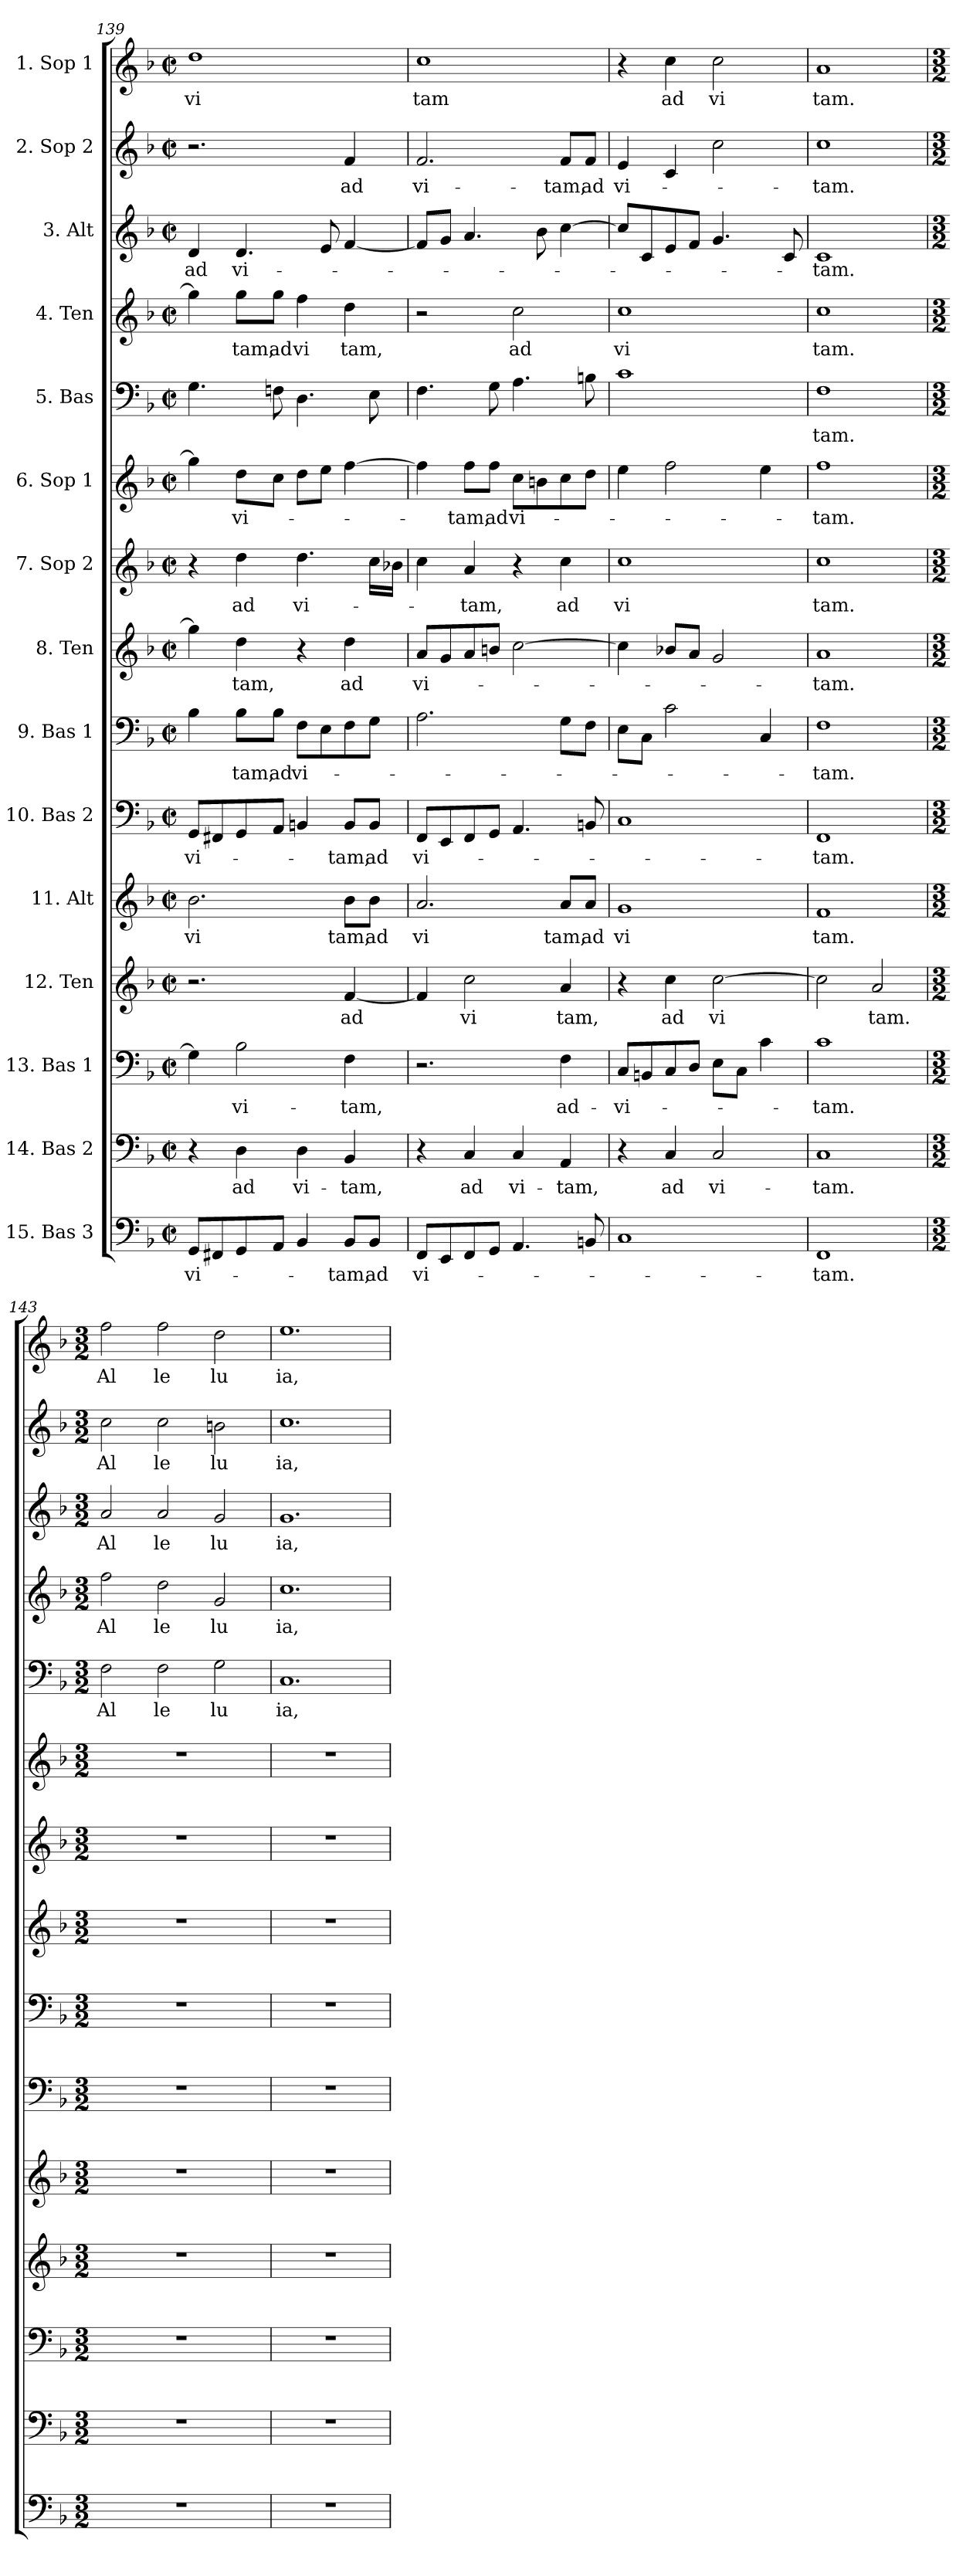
**kern	**text	**kern	**text	**kern	**text	**kern	**text	**kern	**text	**kern	**text	**kern	**text	**kern	**text	**kern	**text	**kern	**text	**kern	**text	**kern	**text	**kern	**text	**kern	**text	**kern	**text
*part15	*part15	*part14	*part14	*part13	*part13	*part12	*part12	*part11	*part11	*part10	*part10	*part9	*part9	*part8	*part8	*part7	*part7	*part6	*part6	*part5	*part5	*part4	*part4	*part3	*part3	*part2	*part2	*part1	*part1
*staff15	*staff15	*staff14	*staff14	*staff13	*staff13	*staff12	*staff12	*staff11	*staff11	*staff10	*staff10	*staff9	*staff9	*staff8	*staff8	*staff7	*staff7	*staff6	*staff6	*staff5	*staff5	*staff4	*staff4	*staff3	*staff3	*staff2	*staff2	*staff1	*staff1
*I"15. Bas 3	*	*I"14. Bas 2	*	*I"13. Bas 1	*	*I"12. Ten	*	*I"11. Alt	*	*I"10. Bas 2	*	*I"9. Bas 1	*	*I"8. Ten	*	*I"7. Sop 2	*	*I"6. Sop 1	*	*I"5. Bas	*	*I"4. Ten	*	*I"3. Alt	*	*I"2. Sop 2	*	*I"1. Sop 1	*
*clefF4	*	*clefF4	*	*clefF4	*	*clefG2	*	*clefG2	*	*clefF4	*	*clefF4	*	*clefG2	*	*clefG2	*	*clefG2	*	*clefF4	*	*clefG2	*	*clefG2	*	*clefG2	*	*clefG2	*
*k[b-]	*	*k[b-]	*	*k[b-]	*	*k[b-]	*	*k[b-]	*	*k[b-]	*	*k[b-]	*	*k[b-]	*	*k[b-]	*	*k[b-]	*	*k[b-]	*	*k[b-]	*	*k[b-]	*	*k[b-]	*	*k[b-]	*
*F:	*	*F:	*	*F:	*	*F:	*	*F:	*	*F:	*	*F:	*	*F:	*	*F:	*	*F:	*	*F:	*	*F:	*	*F:	*	*F:	*	*F:	*
*M2/2	*	*M2/2	*	*M2/2	*	*M2/2	*	*M2/2	*	*M2/2	*	*M2/2	*	*M2/2	*	*M2/2	*	*M2/2	*	*M2/2	*	*M2/2	*	*M2/2	*	*M2/2	*	*M2/2	*
*met(c|)	*	*met(c|)	*	*met(c|)	*	*met(c|)	*	*met(c|)	*	*met(c|)	*	*met(c|)	*	*met(c|)	*	*met(c|)	*	*met(c|)	*	*met(c|)	*	*met(c|)	*	*met(c|)	*	*met(c|)	*	*met(c|)	*
=139	=139	=139	=139	=139	=139	=139	=139	=139	=139	=139	=139	=139	=139	=139	=139	=139	=139	=139	=139	=139	=139	=139	=139	=139	=139	=139	=139	=139	=139
!	!LO:LY:b:cj	!	!	!	!	!	!	!	!LO:LY:b:cj	!	!LO:LY:b:cj	!	!	!	!	!	!	!	!	!	!	!	!	!	!LO:LY:b:cj	!	!	!	!LO:LY:b:cj
8GG/L	vi-	4r	.	4G\]	.	2.r	.	2.b-\	vi	8GG/L	vi-	4B-\	.	4gg\]	.	4r	.	4gg\]	.	4.G\	.	4gg\]	.	4d/	ad	2.r	.	1dd	vi
8FF#X/	.	.	.	.	.	.	.	.	.	8FF#X/	.	.	.	.	.	.	.	.	.	.	.	.	.	.	.	.	.	.	.
!	!	!	!LO:LY:b:cj	!	!LO:LY:b:cj	!	!	!	!	!	!	!	!LO:LY:b:cj	!	!LO:LY:b:cj	!	!LO:LY:b:cj	!	!LO:LY:b:cj	!	!	!	!LO:LY:b:cj	!	!LO:LY:b:cj	!	!	!	!
8GG/	.	4D\	ad	2B-\	vi-	.	.	.	.	8GG/	.	8B-\L	-tam,	4dd\	-tam,	4dd\	ad	8dd\L	vi-	.	.	8gg\L	tam,	4.d/	vi-	.	.	.	.
!	!	!	!	!	!	!	!	!	!	!	!	!	!LO:LY:b:cj	!	!	!	!	!	!	!	!	!	!LO:LY:b:cj	!	!	!	!	!	!
8AA/J	.	.	.	.	.	.	.	.	.	8AA/J	.	8B-\J	ad	.	.	.	.	8cc\J	.	8Fn\	.	8gg\J	ad	.	.	.	.	.	.
!	!	!	!LO:LY:b:cj	!	!	!	!	!	!	!	!	!	!LO:LY:b:cj	!	!	!	!LO:LY:b:cj	!	!	!	!	!	!LO:LY:b:cj	!	!	!	!	!	!
4BB-/	.	4D\	vi-	.	.	.	.	.	.	4BBn/	.	8F\L	vi-	4r	.	4.dd\	vi-	8dd\L	.	4.D\	.	4ff\	vi	.	.	.	.	.	.
.	.	.	.	.	.	.	.	.	.	.	.	8E\	.	.	.	.	.	8ee\J	.	.	.	.	.	8e/	.	.	.	.	.
!	!LO:LY:b:cj	!	!LO:LY:b:cj	!	!LO:LY:b:cj	!	!LO:LY:b:cj	!	!LO:LY:b:cj	!	!LO:LY:b:cj	!	!	!	!LO:LY:b:cj	!	!	!	!	!	!	!	!LO:LY:b:cj	!	!	!	!LO:LY:b:cj	!	!
8BB-/L	-tam,	4BB-/	-tam,	4F\	-tam,	[<4f/	ad	8b-\L	tam,	8BB/L	-tam,	8F\	.	4dd\	ad	.	.	[>4ff\	.	.	.	4dd\	tam,	[<4f/	.	4f/	ad	.	.
!	!LO:LY:b:cj	!	!	!	!	!	!	!	!LO:LY:b:cj	!	!LO:LY:b:cj	!	!	!	!	!	!	!	!	!	!	!	!	!	!	!	!	!	!
8BB-/J	ad	.	.	.	.	.	.	8b-\J	ad	8BB/J	ad	8G\J	.	.	.	16cc\L	.	.	.	8E\	.	.	.	.	.	.	.	.	.
.	.	.	.	.	.	.	.	.	.	.	.	.	.	.	.	16b-X\J	.	.	.	.	.	.	.	.	.	.	.	.	.
=140	=140	=140	=140	=140	=140	=140	=140	=140	=140	=140	=140	=140	=140	=140	=140	=140	=140	=140	=140	=140	=140	=140	=140	=140	=140	=140	=140	=140	=140
!	!LO:LY:b:cj	!	!	!	!	!	!	!	!LO:LY:b:cj	!	!LO:LY:b:cj	!	!	!	!LO:LY:b:cj	!	!	!	!	!	!	!	!	!	!	!	!LO:LY:b:cj	!	!LO:LY:b:cj
8FF/L	vi-	4r	.	2.r	.	4f/]	.	2.a/	vi	8FF/L	vi-	2.A\	.	8a/L	vi-	4cc\	.	4ff\]	.	4.F\	.	2r	.	8f/L]	.	2.f/	vi-	1cc	tam
8EE/	.	.	.	.	.	.	.	.	.	8EE/	.	.	.	8g/	.	.	.	.	.	.	.	.	.	8g/J	.	.	.	.	.
!	!	!	!LO:LY:b:cj	!	!	!	!LO:LY:b:cj	!	!	!	!	!	!	!	!	!	!LO:LY:b:cj	!	!LO:LY:b:cj	!	!	!	!	!	!	!	!	!	!
8FF/	.	4C/	ad	.	.	2cc\	vi	.	.	8FF/	.	.	.	8a/	.	4a/	-tam,	8ff\L	-tam,	.	.	.	.	4.a/	.	.	.	.	.
!	!	!	!	!	!	!	!	!	!	!	!	!	!	!	!	!	!	!	!LO:LY:b:cj	!	!	!	!	!	!	!	!	!	!
8GG/J	.	.	.	.	.	.	.	.	.	8GG/J	.	.	.	8bn/J	.	.	.	8ff\J	ad	8G\	.	.	.	.	.	.	.	.	.
!	!	!	!LO:LY:b:cj	!	!	!	!	!	!	!	!	!	!	!	!	!	!	!	!LO:LY:b:cj	!	!	!	!LO:LY:b:cj	!	!	!	!	!	!
4.AA/	.	4C/	vi-	.	.	.	.	.	.	4.AA/	.	.	.	[>2cc\	.	4r	.	8cc\L	vi-	4.A\	.	2cc\	ad	.	.	.	.	.	.
.	.	.	.	.	.	.	.	.	.	.	.	.	.	.	.	.	.	8bn\	.	.	.	.	.	8b-\	.	.	.	.	.
!	!	!	!LO:LY:b:cj	!	!LO:LY:b:cj	!	!LO:LY:b:cj	!	!LO:LY:b:cj	!	!	!	!	!	!	!	!LO:LY:b:cj	!	!	!	!	!	!	!	!	!	!LO:LY:b:cj	!	!
.	.	4AA/	-tam,	4F\	ad-	4a/	tam,	8a/L	tam,	.	.	8G\L	.	.	.	4cc\	ad	8cc\	.	.	.	.	.	[>4cc\	.	8f/L	-tam,	.	.
!	!	!	!	!	!	!	!	!	!LO:LY:b:cj	!	!	!	!	!	!	!	!	!	!	!	!	!	!	!	!	!	!LO:LY:b:cj	!	!
8BBn/	.	.	.	.	.	.	.	8a/J	ad	8BBn/	.	8F\J	.	.	.	.	.	8dd\J	.	8Bn\	.	.	.	.	.	8f/J	ad	.	.
=141	=141	=141	=141	=141	=141	=141	=141	=141	=141	=141	=141	=141	=141	=141	=141	=141	=141	=141	=141	=141	=141	=141	=141	=141	=141	=141	=141	=141	=141
!	!	!	!	!	!LO:LY:b:cj	!	!	!	!LO:LY:b:cj	!	!	!	!	!	!	!	!LO:LY:b:cj	!	!	!	!	!	!LO:LY:b:cj	!	!	!	!LO:LY:b:cj	!	!
1C	.	4r	.	8C/L	-vi-	4r	.	1g	vi	1C	.	8E\L	.	4cc\]	.	1cc	vi	4ee\	.	1c	.	1cc	vi	8cc/L]	.	4e/	vi-	4r	.
.	.	.	.	8BBn/	.	.	.	.	.	.	.	8C\J	.	.	.	.	.	.	.	.	.	.	.	8c/	.	.	.	.	.
!	!	!	!LO:LY:b:cj	!	!	!	!LO:LY:b:cj	!	!	!	!	!	!	!	!	!	!	!	!	!	!	!	!	!	!	!	!	!	!LO:LY:b:cj
.	.	4C/	ad	8C/	.	4cc\	ad	.	.	.	.	2c\	.	8b-X/L	.	.	.	2ff\	.	.	.	.	.	8e/	.	4c/	.	4cc\	ad
.	.	.	.	8D/J	.	.	.	.	.	.	.	.	.	8a/J	.	.	.	.	.	.	.	.	.	8f/J	.	.	.	.	.
!	!	!	!LO:LY:b:cj	!	!	!	!LO:LY:b:cj	!	!	!	!	!	!	!	!	!	!	!	!	!	!	!	!	!	!	!	!	!	!LO:LY:b:cj
.	.	2C/	vi-	8E\L	.	[<2cc\	vi	.	.	.	.	.	.	2g/	.	.	.	.	.	.	.	.	.	4.g/	.	2cc\	.	2cc\	vi
.	.	.	.	8C\J	.	.	.	.	.	.	.	.	.	.	.	.	.	.	.	.	.	.	.	.	.	.	.	.	.
.	.	.	.	4c\	.	.	.	.	.	.	.	4C/	.	.	.	.	.	4ee\	.	.	.	.	.	.	.	.	.	.	.
.	.	.	.	.	.	.	.	.	.	.	.	.	.	.	.	.	.	.	.	.	.	.	.	8c/	.	.	.	.	.
!!LO:PB:g=z
=142	=142	=142	=142	=142	=142	=142	=142	=142	=142	=142	=142	=142	=142	=142	=142	=142	=142	=142	=142	=142	=142	=142	=142	=142	=142	=142	=142	=142	=142
!	!LO:LY:b:cj	!	!LO:LY:b:cj	!	!LO:LY:b:cj	!	!	!	!LO:LY:b:cj	!	!LO:LY:b:cj	!	!LO:LY:b:cj	!	!LO:LY:b:cj	!	!LO:LY:b:cj	!	!LO:LY:b:cj	!	!LO:LY:b:cj	!	!LO:LY:b:cj	!	!LO:LY:b:cj	!	!LO:LY:b:cj	!	!LO:LY:b:cj
1FF	-tam.	1C	-tam.	1c	-tam.	2cc\]	.	1f	tam.	1FF	-tam.	1F	-tam.	1a	-tam.	1cc	tam.	1ff	-tam.	1F	-tam.	1cc	tam.	1c	-tam.	1cc	-tam.	1a	tam.
!	!	!	!	!	!	!	!LO:LY:b:cj	!	!	!	!	!	!	!	!	!	!	!	!	!	!	!	!	!	!	!	!	!	!
.	.	.	.	.	.	2a/	tam.	.	.	.	.	.	.	.	.	.	.	.	.	.	.	.	.	.	.	.	.	.	.
=143	=143	=143	=143	=143	=143	=143	=143	=143	=143	=143	=143	=143	=143	=143	=143	=143	=143	=143	=143	=143	=143	=143	=143	=143	=143	=143	=143	=143	=143
*M3/2	*	*M3/2	*	*M3/2	*	*M3/2	*	*M3/2	*	*M3/2	*	*M3/2	*	*M3/2	*	*M3/2	*	*M3/2	*	*M3/2	*	*M3/2	*	*M3/2	*	*M3/2	*	*M3/2	*
!	!	!	!	!	!	!	!	!	!	!	!	!	!	!	!	!	!	!	!	!	!LO:LY:b:cj	!	!LO:LY:b:cj	!	!LO:LY:b:cj	!	!LO:LY:b:cj	!	!LO:LY:b:cj
1.r	.	1.r	.	1.r	.	1.r	.	1.r	.	1.r	.	1.r	.	1.r	.	1.r	.	1.r	.	2F\	Al	2ff\	Al	2a/	Al	2cc\	Al	2ff\	Al
!	!	!	!	!	!	!	!	!	!	!	!	!	!	!	!	!	!	!	!	!	!LO:LY:b:cj	!	!LO:LY:b:cj	!	!LO:LY:b:cj	!	!LO:LY:b:cj	!	!LO:LY:b:cj
.	.	.	.	.	.	.	.	.	.	.	.	.	.	.	.	.	.	.	.	2F\	le	2dd\	le	2a/	le	2cc\	le	2ff\	le
!	!	!	!	!	!	!	!	!	!	!	!	!	!	!	!	!	!	!	!	!	!LO:LY:b:cj	!	!LO:LY:b:cj	!	!LO:LY:b:cj	!	!LO:LY:b:cj	!	!LO:LY:b:cj
.	.	.	.	.	.	.	.	.	.	.	.	.	.	.	.	.	.	.	.	2G\	lu	2g/	lu	2g/	lu	2bn\	lu	2dd\	lu
=144	=144	=144	=144	=144	=144	=144	=144	=144	=144	=144	=144	=144	=144	=144	=144	=144	=144	=144	=144	=144	=144	=144	=144	=144	=144	=144	=144	=144	=144
!	!	!	!	!	!	!	!	!	!	!	!	!	!	!	!	!	!	!	!	!	!LO:LY:b:cj	!	!LO:LY:b:cj	!	!LO:LY:b:cj	!	!LO:LY:b:cj	!	!LO:LY:b:cj
1.r	.	1.r	.	1.r	.	1.r	.	1.r	.	1.r	.	1.r	.	1.r	.	1.r	.	1.r	.	1.C	ia,	1.cc	ia,	1.g	ia,	1.cc	ia,	1.ee	ia,
=	=	=	=	=	=	=	=	=	=	=	=	=	=	=	=	=	=	=	=	=	=	=	=	=	=	=	=	=	=
*-	*-	*-	*-	*-	*-	*-	*-	*-	*-	*-	*-	*-	*-	*-	*-	*-	*-	*-	*-	*-	*-	*-	*-	*-	*-	*-	*-	*-	*-
